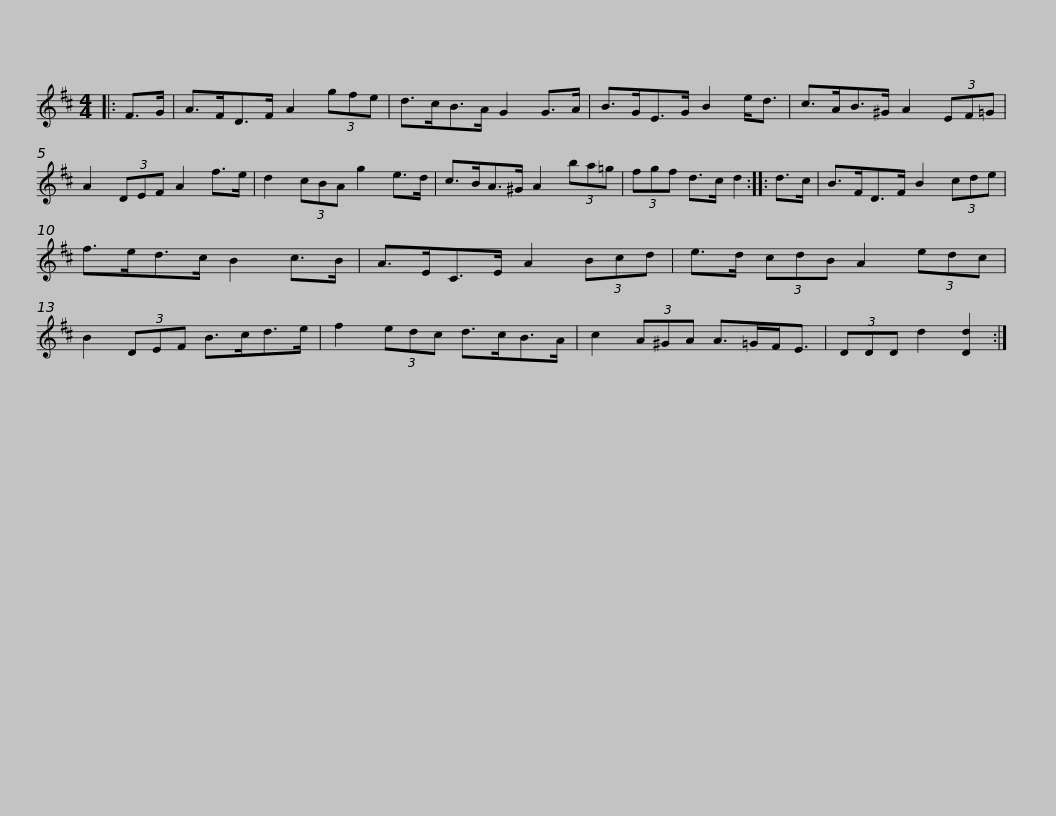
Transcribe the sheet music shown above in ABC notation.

X:1
L:1/8
M:4/4
I:linebreak $
K:D
V:1 treble
V:1
|: F>G | A>FD>F A2 (3gfe | d>cB>A G2 G>A | B>GE>G B2 e<d | c>AB>^G A2 (3EF=G |$ %5
 A2 (3DEF A2 f>e | d2 (3cBA g2 e>d | c>BA>^G A2 (3ba=g | (3fgf d>c d2 :: d>c | %10
 B>FD>F B2 (3cde |$ f>ed>c B2 c>B | A>EC>E A2 (3Bcd | e>d (3cdB A2 (3edc | B2 (3DEF B>cd>e | %15
 f2 (3edc d>cB>A |$ c2 (3A^GA A>=GF<E | (3DDD d2 [Dd]2 :| %18
